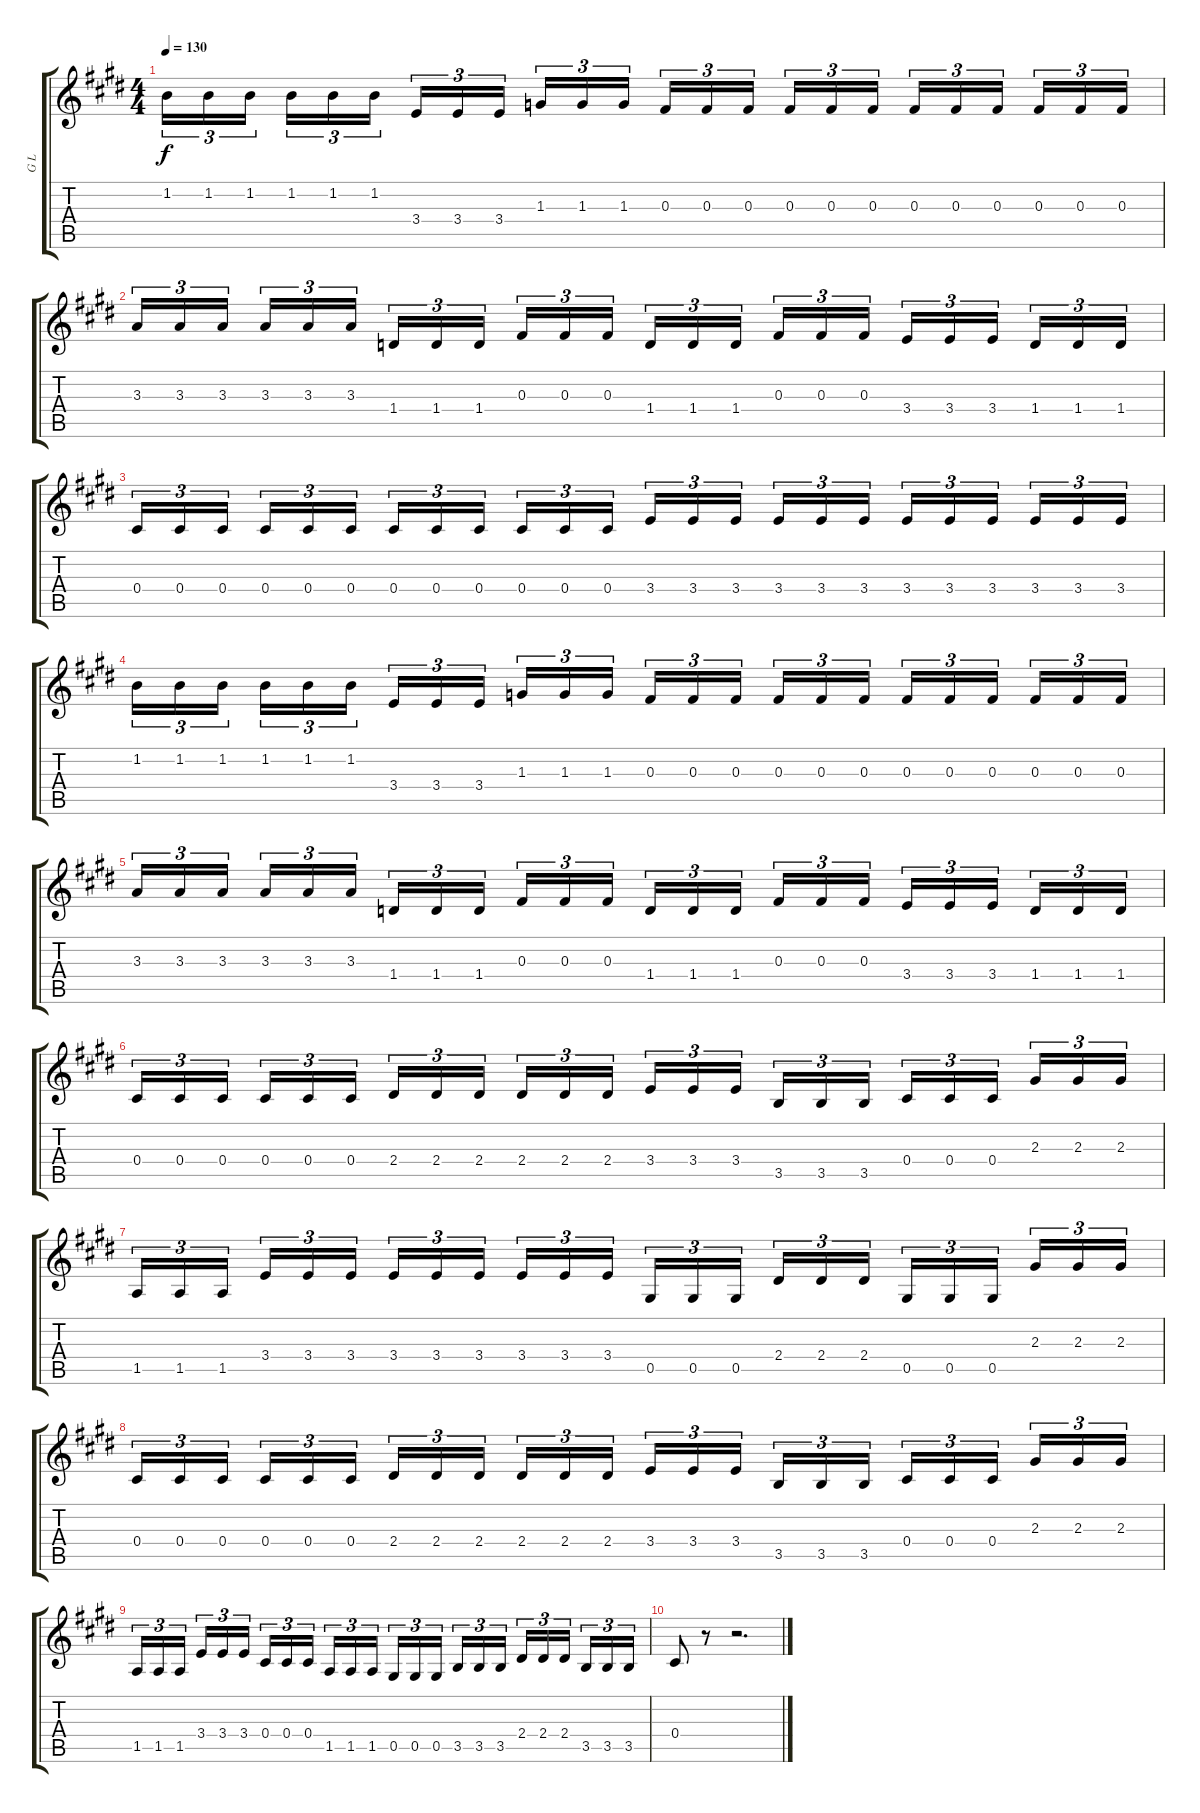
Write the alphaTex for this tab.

\track ("G L" "G L") {instrument distortionguitar}
\staff {score tabs}
\tuning (Eb4 Bb3 Gb3 Db3 Ab2 Eb2) {hide}
\ts (4 4)
\tempo 130
\clef g2
\ks e
1.2.16{tu (3 2) dy f} 1.2.16{tu (3 2)} 1.2.16{tu (3 2)} 1.2.16{tu (3 2)} 1.2.16{tu (3 2)} 1.2.16{tu (3 2)} 3.4.16{tu (3 2)} 3.4.16{tu (3 2)} 3.4.16{tu (3 2)} 1.3.16{tu (3 2)} 1.3.16{tu (3 2)} 1.3.16{tu (3 2)} 0.3.16{tu (3 2)} 0.3.16{tu (3 2)} 0.3.16{tu (3 2)} 0.3.16{tu (3 2)} 0.3.16{tu (3 2)} 0.3.16{tu (3 2)} 0.3.16{tu (3 2)} 0.3.16{tu (3 2)} 0.3.16{tu (3 2)} 0.3.16{tu (3 2)} 0.3.16{tu (3 2)} 0.3.16{tu (3 2)} |
3.3.16{tu (3 2)} 3.3.16{tu (3 2)} 3.3.16{tu (3 2)} 3.3.16{tu (3 2)} 3.3.16{tu (3 2)} 3.3.16{tu (3 2)} 1.4.16{tu (3 2)} 1.4.16{tu (3 2)} 1.4.16{tu (3 2)} 0.3.16{tu (3 2)} 0.3.16{tu (3 2)} 0.3.16{tu (3 2)} 1.4.16{tu (3 2)} 1.4.16{tu (3 2)} 1.4.16{tu (3 2)} 0.3.16{tu (3 2)} 0.3.16{tu (3 2)} 0.3.16{tu (3 2)} 3.4.16{tu (3 2)} 3.4.16{tu (3 2)} 3.4.16{tu (3 2)} 1.4.16{tu (3 2)} 1.4.16{tu (3 2)} 1.4.16{tu (3 2)} |
0.4.16{tu (3 2)} 0.4.16{tu (3 2)} 0.4.16{tu (3 2)} 0.4.16{tu (3 2)} 0.4.16{tu (3 2)} 0.4.16{tu (3 2)} 0.4.16{tu (3 2)} 0.4.16{tu (3 2)} 0.4.16{tu (3 2)} 0.4.16{tu (3 2)} 0.4.16{tu (3 2)} 0.4.16{tu (3 2)} 3.4.16{tu (3 2)} 3.4.16{tu (3 2)} 3.4.16{tu (3 2)} 3.4.16{tu (3 2)} 3.4.16{tu (3 2)} 3.4.16{tu (3 2)} 3.4.16{tu (3 2)} 3.4.16{tu (3 2)} 3.4.16{tu (3 2)} 3.4.16{tu (3 2)} 3.4.16{tu (3 2)} 3.4.16{tu (3 2)} |
1.2.16{tu (3 2)} 1.2.16{tu (3 2)} 1.2.16{tu (3 2)} 1.2.16{tu (3 2)} 1.2.16{tu (3 2)} 1.2.16{tu (3 2)} 3.4.16{tu (3 2)} 3.4.16{tu (3 2)} 3.4.16{tu (3 2)} 1.3.16{tu (3 2)} 1.3.16{tu (3 2)} 1.3.16{tu (3 2)} 0.3.16{tu (3 2)} 0.3.16{tu (3 2)} 0.3.16{tu (3 2)} 0.3.16{tu (3 2)} 0.3.16{tu (3 2)} 0.3.16{tu (3 2)} 0.3.16{tu (3 2)} 0.3.16{tu (3 2)} 0.3.16{tu (3 2)} 0.3.16{tu (3 2)} 0.3.16{tu (3 2)} 0.3.16{tu (3 2)} |
3.3.16{tu (3 2)} 3.3.16{tu (3 2)} 3.3.16{tu (3 2)} 3.3.16{tu (3 2)} 3.3.16{tu (3 2)} 3.3.16{tu (3 2)} 1.4.16{tu (3 2)} 1.4.16{tu (3 2)} 1.4.16{tu (3 2)} 0.3.16{tu (3 2)} 0.3.16{tu (3 2)} 0.3.16{tu (3 2)} 1.4.16{tu (3 2)} 1.4.16{tu (3 2)} 1.4.16{tu (3 2)} 0.3.16{tu (3 2)} 0.3.16{tu (3 2)} 0.3.16{tu (3 2)} 3.4.16{tu (3 2)} 3.4.16{tu (3 2)} 3.4.16{tu (3 2)} 1.4.16{tu (3 2)} 1.4.16{tu (3 2)} 1.4.16{tu (3 2)} |
0.4.16{tu (3 2)} 0.4.16{tu (3 2)} 0.4.16{tu (3 2)} 0.4.16{tu (3 2)} 0.4.16{tu (3 2)} 0.4.16{tu (3 2)} 2.4.16{tu (3 2)} 2.4.16{tu (3 2)} 2.4.16{tu (3 2)} 2.4.16{tu (3 2)} 2.4.16{tu (3 2)} 2.4.16{tu (3 2)} 3.4.16{tu (3 2)} 3.4.16{tu (3 2)} 3.4.16{tu (3 2)} 3.5.16{tu (3 2)} 3.5.16{tu (3 2)} 3.5.16{tu (3 2)} 0.4.16{tu (3 2)} 0.4.16{tu (3 2)} 0.4.16{tu (3 2)} 2.3.16{tu (3 2)} 2.3.16{tu (3 2)} 2.3.16{tu (3 2)} |
1.5.16{tu (3 2)} 1.5.16{tu (3 2)} 1.5.16{tu (3 2)} 3.4.16{tu (3 2)} 3.4.16{tu (3 2)} 3.4.16{tu (3 2)} 3.4.16{tu (3 2)} 3.4.16{tu (3 2)} 3.4.16{tu (3 2)} 3.4.16{tu (3 2)} 3.4.16{tu (3 2)} 3.4.16{tu (3 2)} 0.5.16{tu (3 2)} 0.5.16{tu (3 2)} 0.5.16{tu (3 2)} 2.4.16{tu (3 2)} 2.4.16{tu (3 2)} 2.4.16{tu (3 2)} 0.5.16{tu (3 2)} 0.5.16{tu (3 2)} 0.5.16{tu (3 2)} 2.3.16{tu (3 2)} 2.3.16{tu (3 2)} 2.3.16{tu (3 2)} |
0.4.16{tu (3 2)} 0.4.16{tu (3 2)} 0.4.16{tu (3 2)} 0.4.16{tu (3 2)} 0.4.16{tu (3 2)} 0.4.16{tu (3 2)} 2.4.16{tu (3 2)} 2.4.16{tu (3 2)} 2.4.16{tu (3 2)} 2.4.16{tu (3 2)} 2.4.16{tu (3 2)} 2.4.16{tu (3 2)} 3.4.16{tu (3 2)} 3.4.16{tu (3 2)} 3.4.16{tu (3 2)} 3.5.16{tu (3 2)} 3.5.16{tu (3 2)} 3.5.16{tu (3 2)} 0.4.16{tu (3 2)} 0.4.16{tu (3 2)} 0.4.16{tu (3 2)} 2.3.16{tu (3 2)} 2.3.16{tu (3 2)} 2.3.16{tu (3 2)} |
1.5.16{tu (3 2)} 1.5.16{tu (3 2)} 1.5.16{tu (3 2)} 3.4.16{tu (3 2)} 3.4.16{tu (3 2)} 3.4.16{tu (3 2)} 0.4.16{tu (3 2)} 0.4.16{tu (3 2)} 0.4.16{tu (3 2)} 1.5.16{tu (3 2)} 1.5.16{tu (3 2)} 1.5.16{tu (3 2)} 0.5.16{tu (3 2)} 0.5.16{tu (3 2)} 0.5.16{tu (3 2)} 3.5.16{tu (3 2)} 3.5.16{tu (3 2)} 3.5.16{tu (3 2)} 2.4.16{tu (3 2)} 2.4.16{tu (3 2)} 2.4.16{tu (3 2)} 3.5.16{tu (3 2)} 3.5.16{tu (3 2)} 3.5.16{tu (3 2)} |
0.4.8 r.8 r.2{d}
